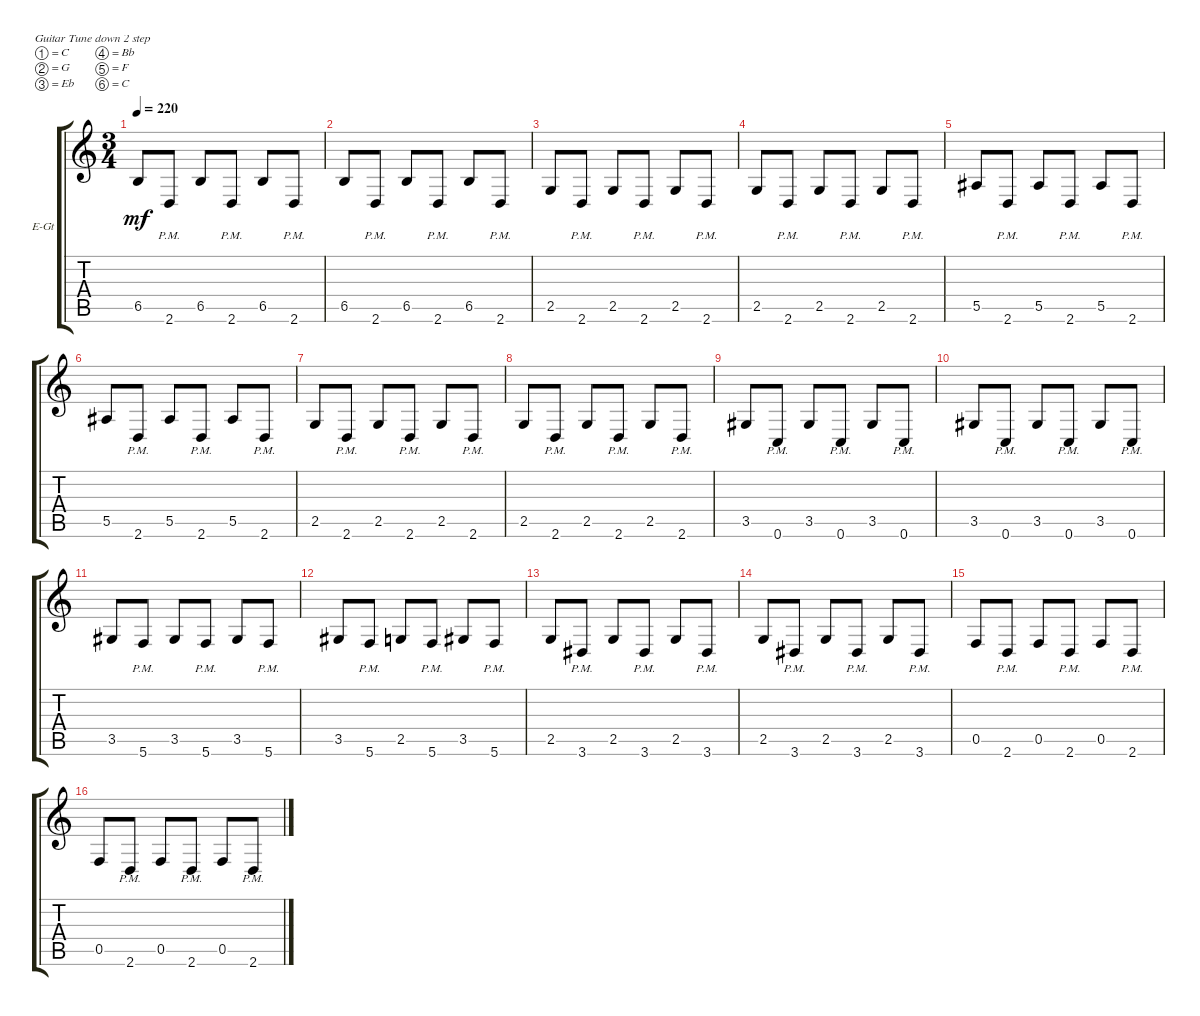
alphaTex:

\defaultSystemsLayout 4
\bracketExtendMode groupsimilarinstruments
\firstSystemTrackNameOrientation horizontal
\otherSystemsTrackNameOrientation horizontal
\track ("Knight Rhythm" "E-Gt") {instrument overdrivenguitar}
\staff {score tabs}
\tuning (C4 G3 Eb3 Bb2 F2 C2)
\ts (3 4)
\tempo 220
\clef g2
\ks c
6.5.8{dy mf} 2.6{pm}.8 6.5.8 2.6{pm}.8 6.5.8 2.6{pm}.8 |
6.5.8 2.6{pm}.8 6.5.8 2.6{pm}.8 6.5.8 2.6{pm}.8 |
2.5.8 2.6{pm}.8 2.5.8 2.6{pm}.8 2.5.8 2.6{pm}.8 |
2.5.8 2.6{pm}.8 2.5.8 2.6{pm}.8 2.5.8 2.6{pm}.8 |
5.5.8 2.6{pm}.8 5.5.8 2.6{pm}.8 5.5.8 2.6{pm}.8 |
5.5.8 2.6{pm}.8 5.5.8 2.6{pm}.8 5.5.8 2.6{pm}.8 |
2.5.8 2.6{pm}.8 2.5.8 2.6{pm}.8 2.5.8 2.6{pm}.8 |
2.5.8 2.6{pm}.8 2.5.8 2.6{pm}.8 2.5.8 2.6{pm}.8 |
3.5.8 0.6{pm}.8 3.5.8 0.6{pm}.8 3.5.8 0.6{pm}.8 |
3.5.8 0.6{pm}.8 3.5.8 0.6{pm}.8 3.5.8 0.6{pm}.8 |
3.5.8 5.6{pm}.8 3.5.8 5.6{pm}.8 3.5.8 5.6{pm}.8 |
3.5.8 5.6{pm}.8 2.5.8 5.6{pm}.8 3.5.8 5.6{pm}.8 |
2.5.8 3.6{pm}.8 2.5.8 3.6{pm}.8 2.5.8 3.6{pm}.8 |
2.5.8 3.6{pm}.8 2.5.8 3.6{pm}.8 2.5.8 3.6{pm}.8 |
0.5.8 2.6{pm}.8 0.5.8 2.6{pm}.8 0.5.8 2.6{pm}.8 |
0.5.8 2.6{pm}.8 0.5.8 2.6{pm}.8 0.5.8 2.6{pm}.8
